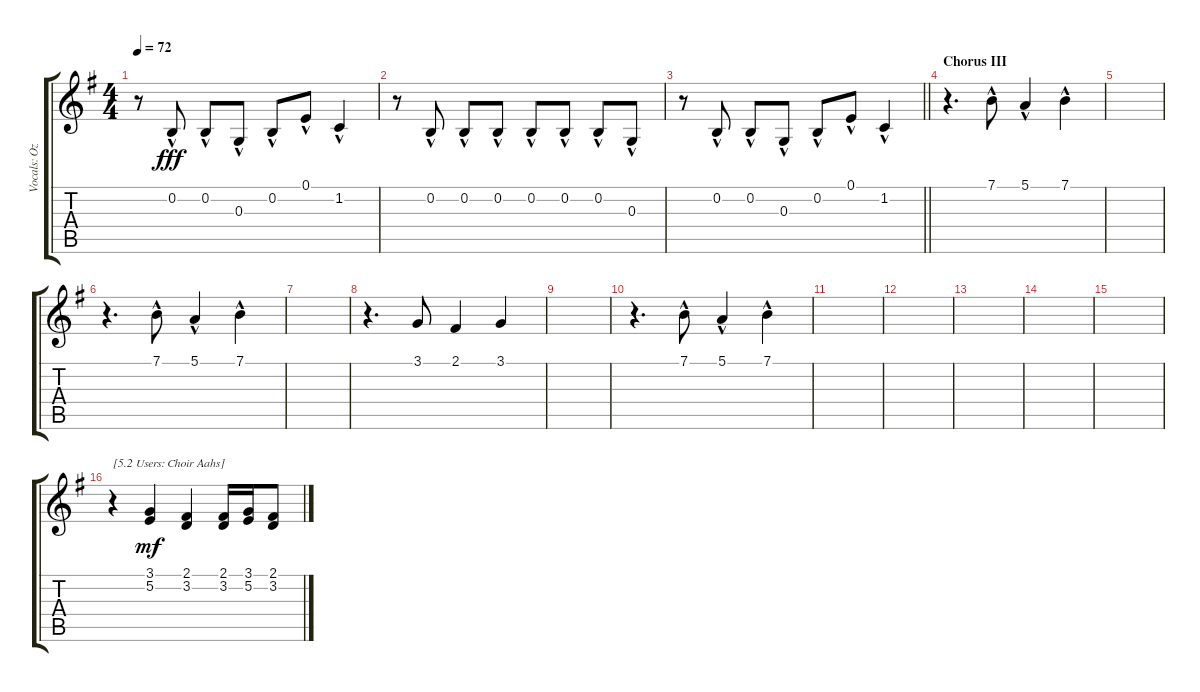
\track ("Vocals: Ozzy" "Vocals: Oz") {instrument lead1square}
\staff {score tabs}
\tuning (E4 B3 G3 D3 A2 E2) {hide}
\ts (4 4)
\tempo 72
\clef g2
\ks g
r.8{dy fff} 0.2{hac}.8 0.2{hac}.8 0.3{hac}.8 0.2{hac}.8 0.1{hac}.8 1.2{hac}.4 |
r.8 0.2{hac}.8 0.2{hac}.8 0.2{hac}.8 0.2{hac}.8 0.2{hac}.8 0.2{hac}.8 0.3{hac}.8 |
\barLineRight lightlight
r.8 0.2{hac}.8 0.2{hac}.8 0.3{hac}.8 0.2{hac}.8 0.1{hac}.8 1.2{hac}.4 |
\section ("" "Chorus III")
r.4{d} 7.1{hac}.8 5.1{hac}.4 7.1{hac}.4 |
|
r.4{d} 7.1{hac}.8 5.1{hac}.4 7.1{hac}.4 |
|
r.4{d} 3.1.8 2.1.4 3.1.4 |
|
r.4{d} 7.1{hac}.8 5.1{hac}.4 7.1{hac}.4 |
|
|
|
|
|
r.4{txt "[5.2 Users: Choir Aahs]" instrument choiraahs} (3.1 5.2).4{dy mf} (2.1 3.2).4 (2.1 3.2).16 (3.1 5.2).16 (2.1 3.2).8
